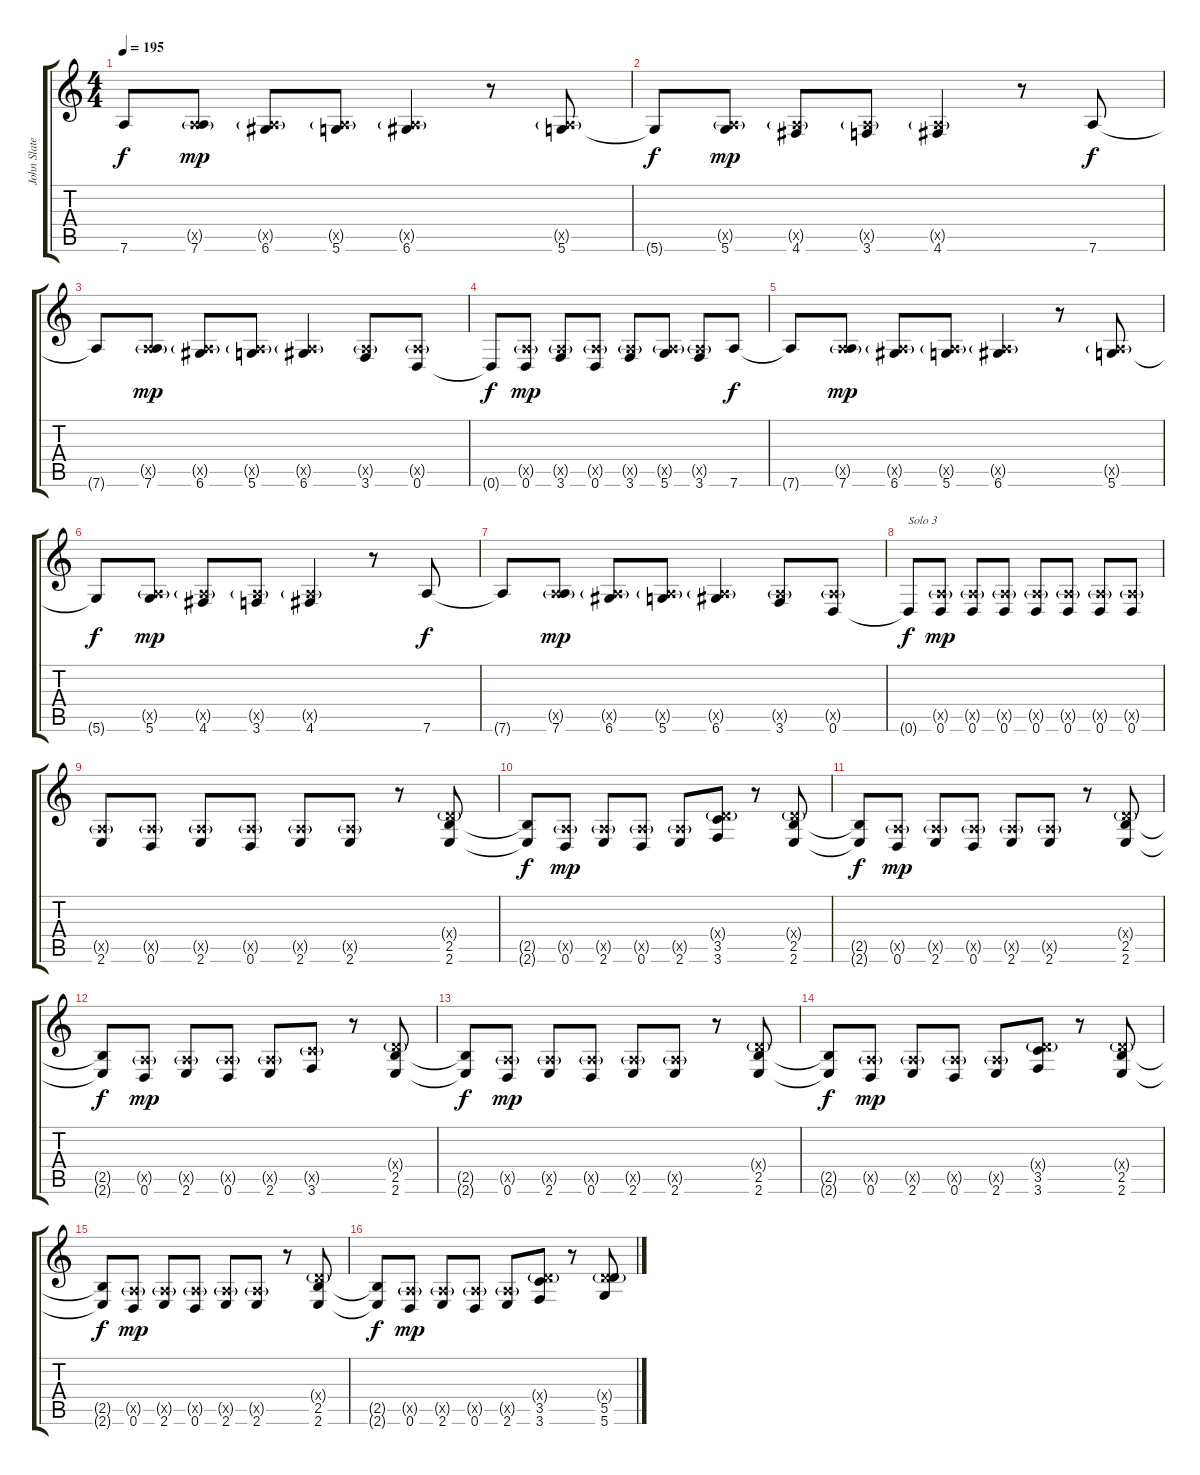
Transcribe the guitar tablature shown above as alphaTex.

\track ("John Slater" "John Slate") {instrument distortionguitar}
\staff {score tabs}
\tuning (E4 B3 G3 D3 A2 D2) {hide}
\ts (4 4)
\tempo 195
\clef g2
\ks c
7.6{t}.8{dy f} (0.5{g x} 7.6).8{dy mp} (0.5{g x} 6.6).8 (0.5{g x} 5.6).8 (0.5{g x} 6.6).4 r.8 (0.5{g x} 5.6).8 |
5.6{t}.8{dy f} (0.5{g x} 5.6).8{dy mp} (0.5{g x} 4.6).8 (0.5{g x} 3.6).8 (0.5{g x} 4.6).4 r.8 7.6.8{dy f} |
7.6{t}.8 (0.5{g x} 7.6).8{dy mp} (0.5{g x} 6.6).8 (0.5{g x} 5.6).8 (0.5{g x} 6.6).4 (0.5{g x} 3.6).8 (0.5{g x} 0.6).8 |
0.6{t}.8{dy f} (0.5{g x} 0.6).8{dy mp} (0.5{g x} 3.6).8 (0.5{g x} 0.6).8 (0.5{g x} 3.6).8 (0.5{g x} 5.6).8 (0.5{g x} 3.6).8 7.6.8{dy f volume 10} |
7.6{t}.8 (0.5{g x} 7.6).8{dy mp} (0.5{g x} 6.6).8 (0.5{g x} 5.6).8 (0.5{g x} 6.6).4 r.8 (0.5{g x} 5.6).8 |
5.6{t}.8{dy f} (0.5{g x} 5.6).8{dy mp} (0.5{g x} 4.6).8 (0.5{g x} 3.6).8 (0.5{g x} 4.6).4 r.8 7.6.8{dy f} |
7.6{t}.8 (0.5{g x} 7.6).8{dy mp} (0.5{g x} 6.6).8 (0.5{g x} 5.6).8 (0.5{g x} 6.6).4 (0.5{g x} 3.6).8 (0.5{g x} 0.6).8 |
0.6{t}.8{txt "Solo 3" dy f} (0.5{g x} 0.6).8{dy mp} (0.5{g x} 0.6).8 (0.5{g x} 0.6).8 (0.5{g x} 0.6).8 (0.5{g x} 0.6).8 (0.5{g x} 0.6).8 (0.5{g x} 0.6).8 |
(0.5{g x} 2.6).8 (0.5{g x} 0.6).8 (0.5{g x} 2.6).8 (0.5{g x} 0.6).8 (0.5{g x} 2.6).8 (0.5{g x} 2.6).8 r.8 (0.4{g x} 2.5 2.6).8 |
(2.5{t} 2.6{t}).8{dy f} (0.5{g x} 0.6).8{dy mp} (0.5{g x} 2.6).8 (0.5{g x} 0.6).8 (0.5{g x} 2.6).8 (0.4{g x} 3.5 3.6).8 r.8 (0.4{g x} 2.5 2.6).8 |
(2.5{t} 2.6{t}).8{dy f} (0.5{g x} 0.6).8{dy mp} (0.5{g x} 2.6).8 (0.5{g x} 0.6).8 (0.5{g x} 2.6).8 (0.5{g x} 2.6).8 r.8 (0.4{g x} 2.5 2.6).8 |
(2.5{t} 2.6{t}).8{dy f} (0.5{g x} 0.6).8{dy mp} (0.5{g x} 2.6).8 (0.5{g x} 0.6).8 (0.5{g x} 2.6).8 (3.5{g x} 3.6).8 r.8 (0.4{g x} 2.5 2.6).8 |
(2.5{t} 2.6{t}).8{dy f} (0.5{g x} 0.6).8{dy mp} (0.5{g x} 2.6).8 (0.5{g x} 0.6).8 (0.5{g x} 2.6).8 (0.5{g x} 2.6).8 r.8 (0.4{g x} 2.5 2.6).8 |
(2.5{t} 2.6{t}).8{dy f} (0.5{g x} 0.6).8{dy mp} (0.5{g x} 2.6).8 (0.5{g x} 0.6).8 (0.5{g x} 2.6).8 (0.4{g x} 3.5 3.6).8 r.8 (0.4{g x} 2.5 2.6).8 |
(2.5{t} 2.6{t}).8{dy f} (0.5{g x} 0.6).8{dy mp} (0.5{g x} 2.6).8 (0.5{g x} 0.6).8 (0.5{g x} 2.6).8 (0.5{g x} 2.6).8 r.8 (0.4{g x} 2.5 2.6).8 |
(2.5{t} 2.6{t}).8{dy f} (0.5{g x} 0.6).8{dy mp} (0.5{g x} 2.6).8 (0.5{g x} 0.6).8 (0.5{g x} 2.6).8 (0.4{g x} 3.5 3.6).8 r.8 (0.4{g x} 5.5 5.6).8
